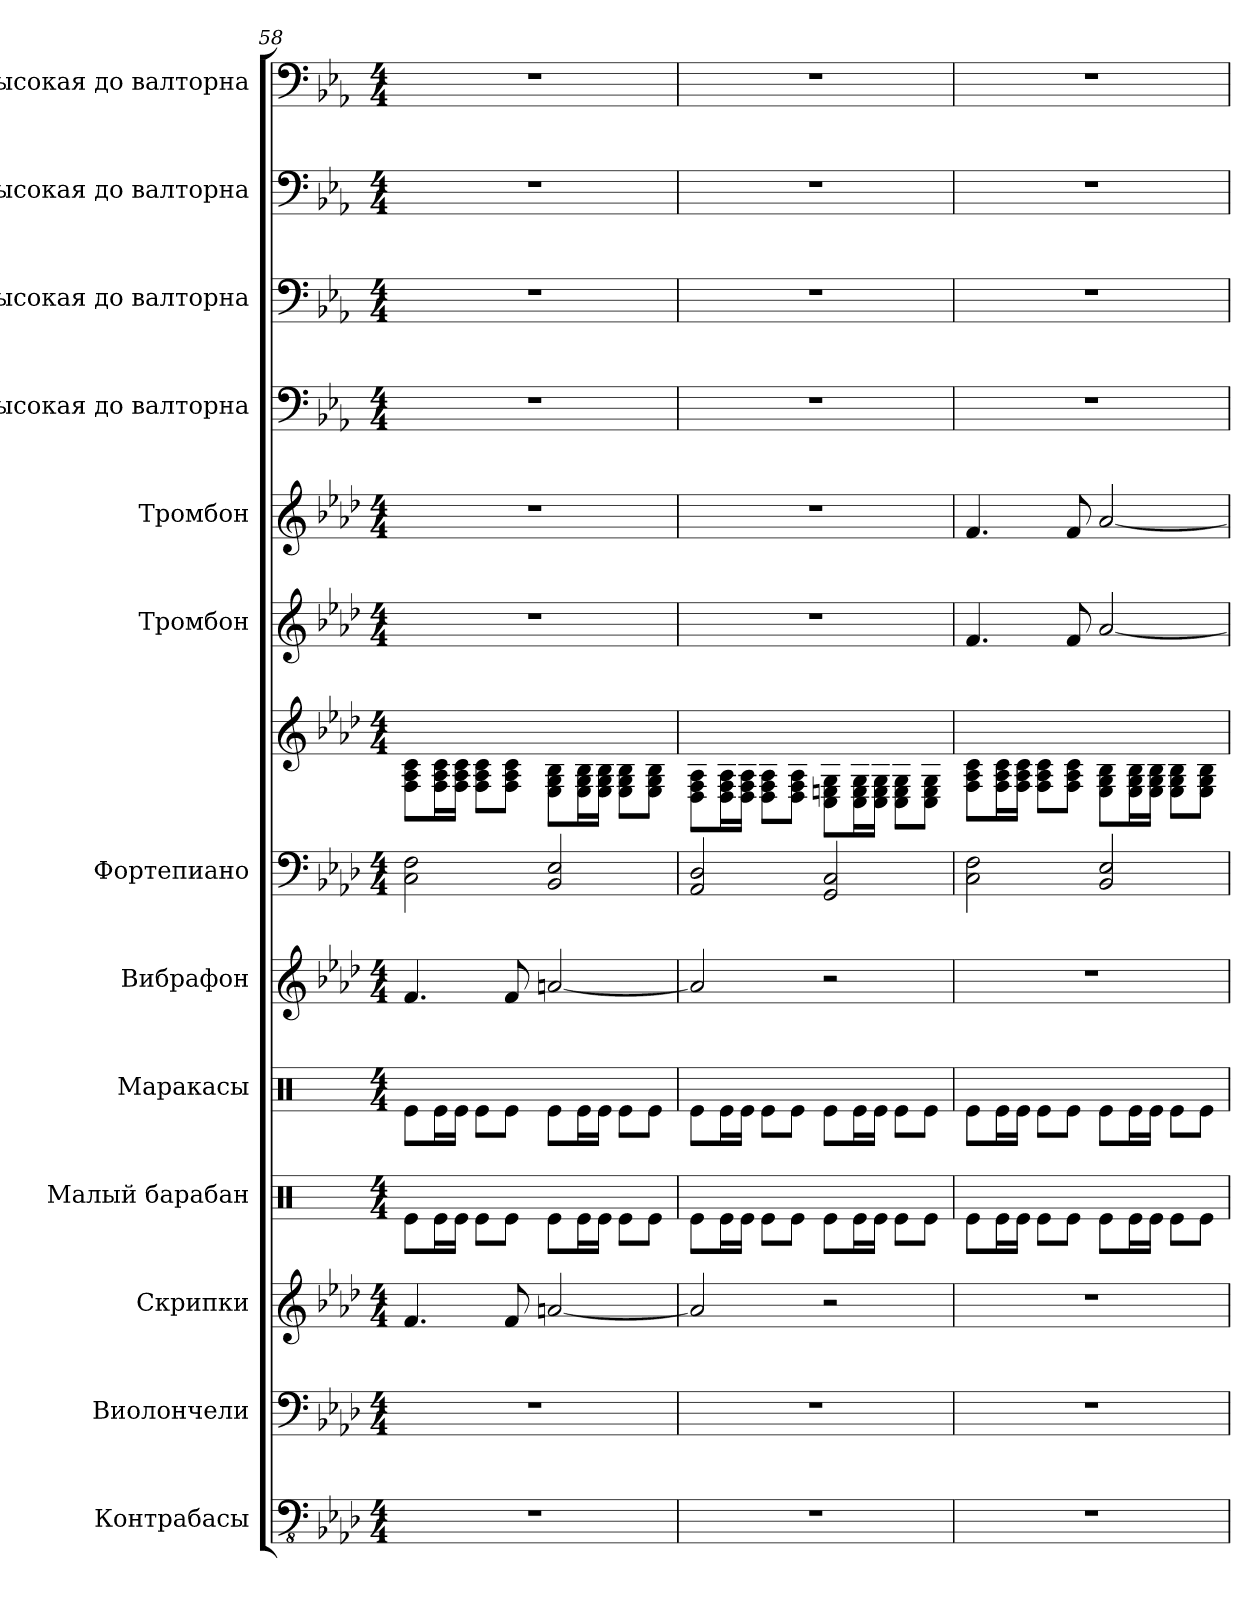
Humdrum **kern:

**kern	**kern	**kern	**kern	**kern	**kern	**kern	**kern	**kern	**kern	**kern	**kern	**kern	**kern
*part13	*part12	*part11	*part10	*part9	*part8	*part7	*part7	*part6	*part5	*part4	*part3	*part2	*part1
*staff14	*staff13	*staff12	*staff11	*staff10	*staff9	*staff8	*staff7	*staff6	*staff5	*staff4	*staff3	*staff2	*staff1
*I"Контрабасы	*I"Виолончели	*I"Скрипки	*I"Малый барабан	*I"Маракасы	*I"Вибрафон	*I"Фортепиано	*	*I"Тромбон	*I"Тромбон	*I"Высокая до валторна	*I"Высокая до валторна	*I"Высокая до валторна	*I"Высокая до валторна
*clefFv4	*clefF4	*clefG2	*clefX	*clefX	*clefG2	*clefF4	*clefG2	*clefG2	*clefG2	*clefF4	*clefF4	*clefF4	*clefF4
*	*	*	*	*	*	*	*	*	*	*ITrd4c7	*ITrd4c7	*ITrd4c7	*ITrd4c7
*k[b-e-a-d-]	*k[b-e-a-d-]	*k[b-e-a-d-]	*k[]	*k[]	*k[b-e-a-d-]	*k[b-e-a-d-]	*k[b-e-a-d-]	*k[b-e-a-d-]	*k[b-e-a-d-]	*k[b-e-a-d-]	*k[b-e-a-d-]	*k[b-e-a-d-]	*k[b-e-a-d-]
*M4/4	*M4/4	*M4/4	*M4/4	*M4/4	*M4/4	*M4/4	*M4/4	*M4/4	*M4/4	*M4/4	*M4/4	*M4/4	*M4/4
=58	=58	=58	=58	=58	=58	=58	=58	=58	=58	=58	=58	=58	=58
1r	1r	4.f/	8Re\L	8Re\L	4.f/	2C\ 2F\	8F\ 8A-\ 8c\L	1r	1r	1r	1r	1r	1r
.	.	.	16Re\L	16Re\L	.	.	16F\ 16A-\ 16c\L	.	.	.	.	.	.
.	.	.	16Re\JJ	16Re\JJ	.	.	16F\ 16A-\ 16c\JJ	.	.	.	.	.	.
.	.	.	8Re\L	8Re\L	.	.	8F\ 8A-\ 8c\L	.	.	.	.	.	.
.	.	8f/	8Re\J	8Re\J	8f/	.	8F\ 8A-\ 8c\J	.	.	.	.	.	.
.	.	[2an/	8Re\L	8Re\L	[2an/	2BB-/ 2E-/	8E-\ 8G\ 8B-\L	.	.	.	.	.	.
.	.	.	16Re\L	16Re\L	.	.	16E-\ 16G\ 16B-\L	.	.	.	.	.	.
.	.	.	16Re\JJ	16Re\JJ	.	.	16E-\ 16G\ 16B-\JJ	.	.	.	.	.	.
.	.	.	8Re\L	8Re\L	.	.	8E-\ 8G\ 8B-\L	.	.	.	.	.	.
.	.	.	8Re\J	8Re\J	.	.	8E-\ 8G\ 8B-\J	.	.	.	.	.	.
!!LO:PB:g=z
=59	=59	=59	=59	=59	=59	=59	=59	=59	=59	=59	=59	=59	=59
1r	1r	2a/]	8Re\L	8Re\L	2a/]	2AA-/ 2D-/	8D-\ 8F\ 8A-\L	1r	1r	1r	1r	1r	1r
.	.	.	16Re\L	16Re\L	.	.	16D-\ 16F\ 16A-\L	.	.	.	.	.	.
.	.	.	16Re\JJ	16Re\JJ	.	.	16D-\ 16F\ 16A-\JJ	.	.	.	.	.	.
.	.	.	8Re\L	8Re\L	.	.	8D-\ 8F\ 8A-\L	.	.	.	.	.	.
.	.	.	8Re\J	8Re\J	.	.	8D-\ 8F\ 8A-\J	.	.	.	.	.	.
.	.	2r	8Re\L	8Re\L	2r	2GG/ 2C/	8C\ 8En\ 8G\L	.	.	.	.	.	.
.	.	.	16Re\L	16Re\L	.	.	16C\ 16E\ 16G\L	.	.	.	.	.	.
.	.	.	16Re\JJ	16Re\JJ	.	.	16C\ 16E\ 16G\JJ	.	.	.	.	.	.
.	.	.	8Re\L	8Re\L	.	.	8C\ 8E\ 8G\L	.	.	.	.	.	.
.	.	.	8Re\J	8Re\J	.	.	8C\ 8E\ 8G\J	.	.	.	.	.	.
=60	=60	=60	=60	=60	=60	=60	=60	=60	=60	=60	=60	=60	=60
1r	1r	1r	8Re\L	8Re\L	1r	2C\ 2F\	8F\ 8A-\ 8c\L	4.f/	4.f/	1r	1r	1r	1r
.	.	.	16Re\L	16Re\L	.	.	16F\ 16A-\ 16c\L	.	.	.	.	.	.
.	.	.	16Re\JJ	16Re\JJ	.	.	16F\ 16A-\ 16c\JJ	.	.	.	.	.	.
.	.	.	8Re\L	8Re\L	.	.	8F\ 8A-\ 8c\L	.	.	.	.	.	.
.	.	.	8Re\J	8Re\J	.	.	8F\ 8A-\ 8c\J	8f/	8f/	.	.	.	.
.	.	.	8Re\L	8Re\L	.	2BB-/ 2E-/	8E-\ 8G\ 8B-\L	[2a-/	[2a-/	.	.	.	.
.	.	.	16Re\L	16Re\L	.	.	16E-\ 16G\ 16B-\L	.	.	.	.	.	.
.	.	.	16Re\JJ	16Re\JJ	.	.	16E-\ 16G\ 16B-\JJ	.	.	.	.	.	.
.	.	.	8Re\L	8Re\L	.	.	8E-\ 8G\ 8B-\L	.	.	.	.	.	.
.	.	.	8Re\J	8Re\J	.	.	8E-\ 8G\ 8B-\J	.	.	.	.	.	.
=	=	=	=	=	=	=	=	=	=	=	=	=	=
*-	*-	*-	*-	*-	*-	*-	*-	*-	*-	*-	*-	*-	*-
